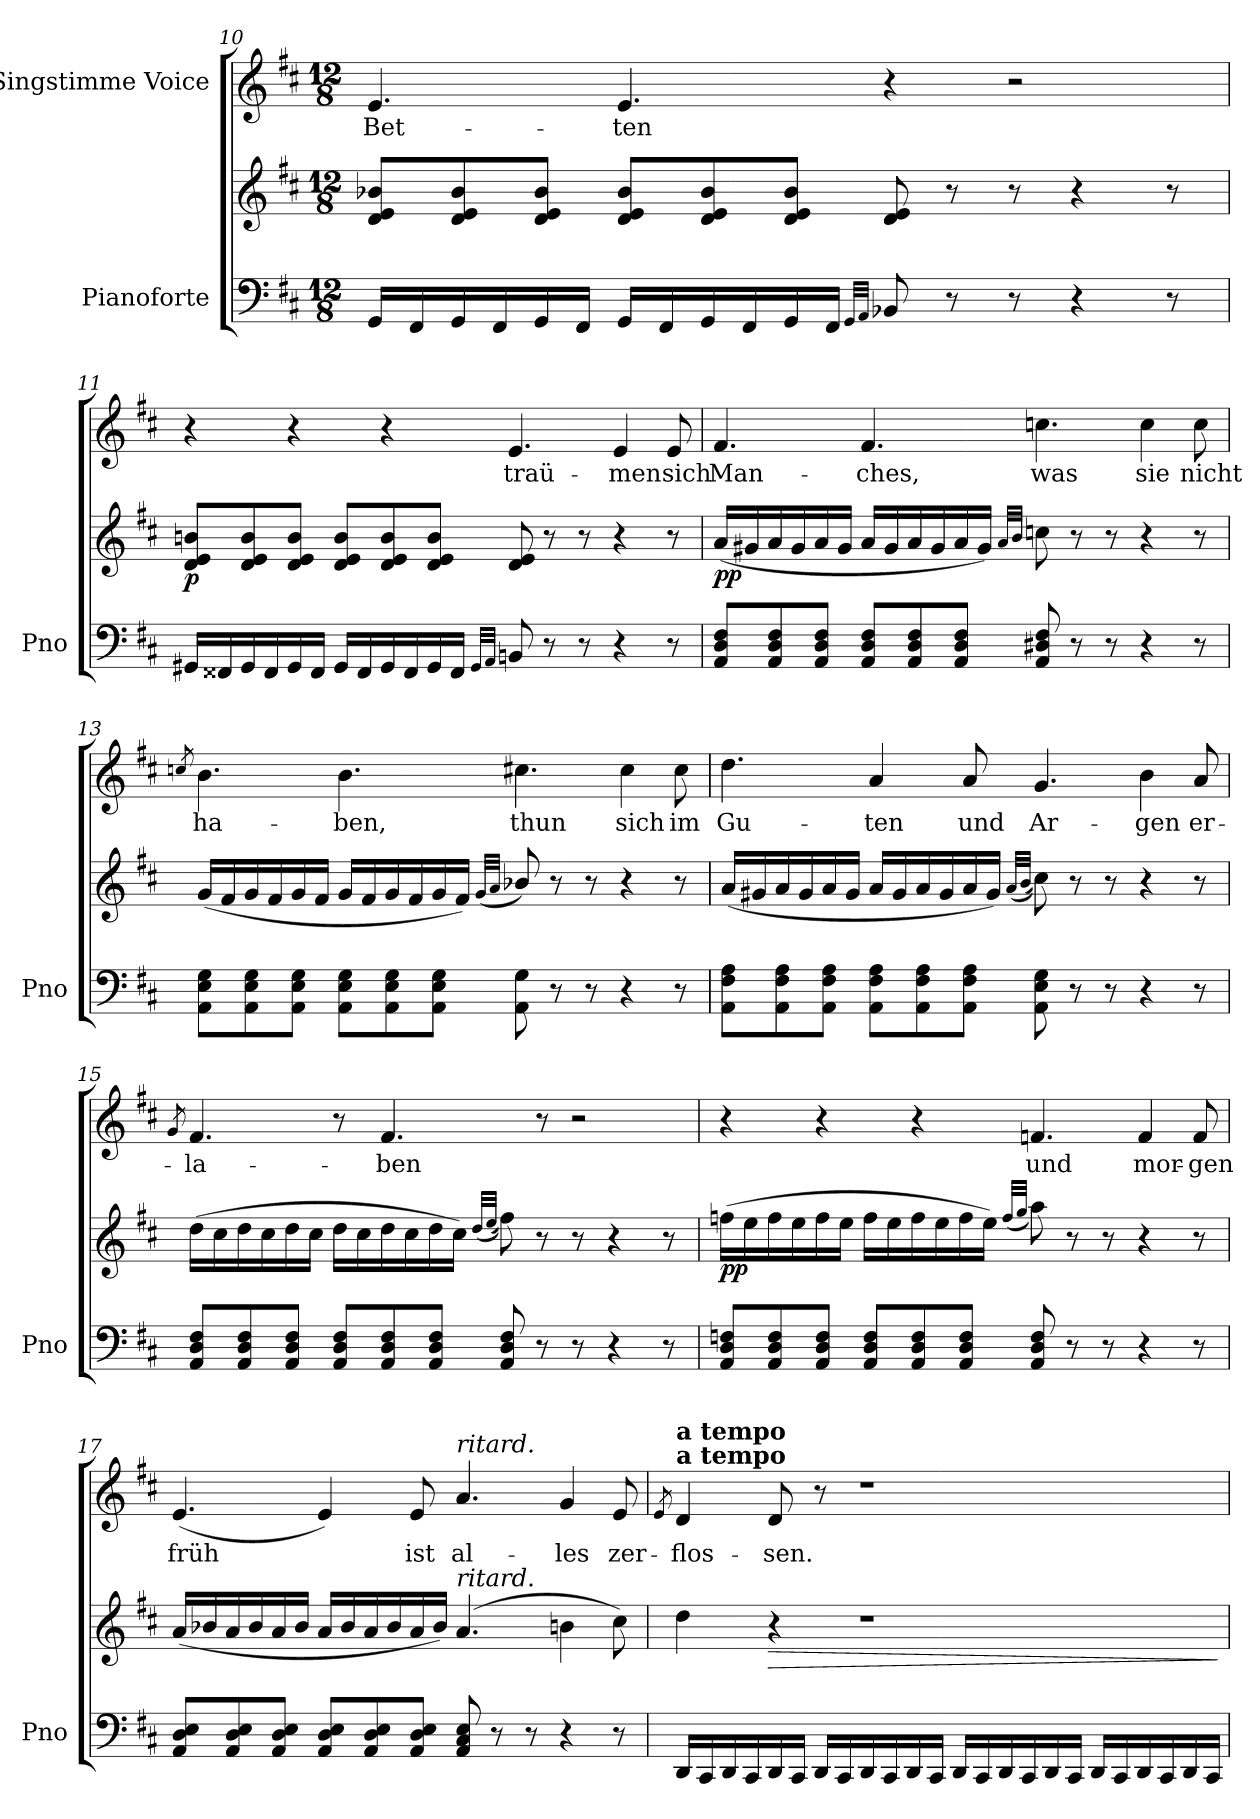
**kern	**kern	**dynam	**kern	**text
*part2	*part2	*part2	*part1	*part1
*staff3	*staff2	*staff2/3	*staff1	*staff1
*I"Pianoforte	*	*	*I"Singstimme Voice	*
*I'Pno	*	*	*	*
*clefF4	*clefG2	*	*clefG2	*
*k[f#c#]	*k[f#c#]	*	*k[f#c#]	*
*M12/8	*M12/8	*	*M12/8	*
=10	=10	=10	=10	=10
!	!	!	!	!LO:LY:b
16GG/LL	8d/ 8e/ 8b-X/L	.	4.e/	Bet-
16FF#/	.	.	.	.
16GG/	8d/ 8e/ 8b-/	.	.	.
16FF#/	.	.	.	.
16GG/	8d/ 8e/ 8b-/J	.	.	.
16FF#/JJ	.	.	.	.
!	!	!	!	!LO:LY:b
16GG/LL	8d/ 8e/ 8b-/L	.	4.e/	-ten
16FF#/	.	.	.	.
16GG/	8d/ 8e/ 8b-/	.	.	.
16FF#/	.	.	.	.
16GG/	8d/ 8e/ 8b-/J	.	.	.
16FF#/JJ	.	.	.	.
32qGG/LLL	.	.	.	.
32qAA/JJJ	.	.	.	.
8BB-X/	8d/ 8e/	.	4r	.
8r	8r	.	.	.
8r	8r	.	2r	.
4r	4r	.	.	.
8r	8r	.	.	.
!!LO:LB:g=z
=11	=11	=11	=11	=11
!	!	!LO:DY:b	!	!
16GG#X/LL	8d/ 8e/ 8bn/L	p	4r	.
16FF##X/	.	.	.	.
16GG#/	8d/ 8e/ 8b/	.	.	.
16FF##/	.	.	.	.
16GG#/	8d/ 8e/ 8b/J	.	4r	.
16FF##/JJ	.	.	.	.
16GG#/LL	8d/ 8e/ 8b/L	.	.	.
16FF##/	.	.	.	.
16GG#/	8d/ 8e/ 8b/	.	4r	.
16FF##/	.	.	.	.
16GG#/	8d/ 8e/ 8b/J	.	.	.
16FF##/JJ	.	.	.	.
32qGG#/LLL	.	.	.	.
32qAA/JJJ	.	.	.	.
!	!	!	!	!LO:LY:b
8BBn/	8d/ 8e/	.	4.e/	traü-
8r	8r	.	.	.
8r	8r	.	.	.
!	!	!	!	!LO:LY:b
4r	4r	.	4e/	-men
!	!	!	!	!LO:LY:b
8r	8r	.	8e/	sich
=12	=12	=12	=12	=12
!	!	!LO:DY:b	!	!LO:LY:b
8AA/ 8D/ 8F#/L	(16a/LL	pp	4.f#/	Man-
.	16g#X/	.	.	.
8AA/ 8D/ 8F#/	16a/	.	.	.
.	16g#/	.	.	.
8AA/ 8D/ 8F#/J	16a/	.	.	.
.	16g#/JJ	.	.	.
!	!	!	!	!LO:LY:b
8AA/ 8D/ 8F#/L	16a/LL	.	4.f#/	-ches,
.	16g#/	.	.	.
8AA/ 8D/ 8F#/	16a/	.	.	.
.	16g#/	.	.	.
8AA/ 8D/ 8F#/J	16a/	.	.	.
.	16g#/JJ)	.	.	.
.	32qa/LLL	.	.	.
.	32qb/JJJ	.	.	.
!	!	!	!	!LO:LY:b
8AA/ 8D#X/ 8F#/	8ccn\	.	4.ccn\	was
8r	8r	.	.	.
8r	8r	.	.	.
!	!	!	!	!LO:LY:b
4r	4r	.	4cc\	sie
!	!	!	!	!LO:LY:b
8r	8r	.	8cc\	nicht
!!LO:LB:g=z
=13	=13	=13	=13	=13
.	.	.	8qccn/	.
!	!	!	!	!LO:LY:b
8AA\ 8E\ 8G\L	(16g/LL	.	4.b\	ha-
.	16f#/	.	.	.
8AA\ 8E\ 8G\	16g/	.	.	.
.	16f#/	.	.	.
8AA\ 8E\ 8G\J	16g/	.	.	.
.	16f#/JJ	.	.	.
!	!	!	!	!LO:LY:b
8AA\ 8E\ 8G\L	16g/LL	.	4.b\	-ben,
.	16f#/	.	.	.
8AA\ 8E\ 8G\	16g/	.	.	.
.	16f#/	.	.	.
8AA\ 8E\ 8G\J	16g/	.	.	.
.	16f#/JJ)	.	.	.
.	(32qg/LLL	.	.	.
.	32qa/JJJ	.	.	.
!	!	!	!	!LO:LY:b
8AA\ 8G\	8b-X/)	.	4.cc#X\	thun
8r	8r	.	.	.
8r	8r	.	.	.
!	!	!	!	!LO:LY:b
4r	4r	.	4cc#\	sich
!	!	!	!	!LO:LY:b
8r	8r	.	8cc#\	im
=14	=14	=14	=14	=14
!	!	!	!	!LO:LY:b
8AA\ 8F#\ 8A\L	(16a/LL	.	4.dd\	Gu-
.	16g#X/	.	.	.
8AA\ 8F#\ 8A\	16a/	.	.	.
.	16g#/	.	.	.
8AA\ 8F#\ 8A\J	16a/	.	.	.
.	16g#/JJ	.	.	.
!	!	!	!	!LO:LY:b
8AA\ 8F#\ 8A\L	16a/LL	.	4a/	-ten
.	16g#/	.	.	.
8AA\ 8F#\ 8A\	16a/	.	.	.
.	16g#/	.	.	.
!	!	!	!	!LO:LY:b
8AA\ 8F#\ 8A\J	16a/	.	8a/	und
.	16g#/JJ)	.	.	.
.	(32qa/LLL	.	.	.
.	(32qb/JJJ	.	.	.
!	!	!	!	!LO:LY:b
8AA\ 8E\ 8G\	8cc#\))	.	4.g/	Ar-
8r	8r	.	.	.
8r	8r	.	.	.
!	!	!	!	!LO:LY:b
4r	4r	.	4b\	-gen
!	!	!	!	!LO:LY:b
8r	8r	.	8a/	er-
!!LO:PB:g=z
=15	=15	=15	=15	=15
.	.	.	8qg/	.
!	!	!	!	!LO:LY:b
8AA/ 8D/ 8F#/L	(16dd\LL	.	4.f#/	-la-
.	16cc#\	.	.	.
8AA/ 8D/ 8F#/	16dd\	.	.	.
.	16cc#\	.	.	.
8AA/ 8D/ 8F#/J	16dd\	.	.	.
.	16cc#\JJ	.	.	.
8AA/ 8D/ 8F#/L	16dd\LL	.	8r	.
.	16cc#\	.	.	.
!	!	!	!	!LO:LY:b
8AA/ 8D/ 8F#/	16dd\	.	4.f#/	-ben
.	16cc#\	.	.	.
8AA/ 8D/ 8F#/J	16dd\	.	.	.
.	16cc#\JJ)	.	.	.
.	(32qdd/LLL	.	.	.
.	(32qee/JJJ	.	.	.
8AA/ 8D/ 8F#/	8ff#\))	.	.	.
8r	8r	.	8r	.
8r	8r	.	2r	.
4r	4r	.	.	.
8r	8r	.	.	.
=16	=16	=16	=16	=16
!	!	!LO:DY:b	!	!
8AA/ 8D/ 8Fn/L	(16ffn\LL	pp	4r	.
.	16ee\	.	.	.
8AA/ 8D/ 8F/	16ff\	.	.	.
.	16ee\	.	.	.
8AA/ 8D/ 8F/J	16ff\	.	4r	.
.	16ee\JJ	.	.	.
8AA/ 8D/ 8F/L	16ff\LL	.	.	.
.	16ee\	.	.	.
8AA/ 8D/ 8F/	16ff\	.	4r	.
.	16ee\	.	.	.
8AA/ 8D/ 8F/J	16ff\	.	.	.
.	16ee\JJ)	.	.	.
.	(32qff/LLL	.	.	.
.	32qgg/JJJ	.	.	.
!	!	!	!	!LO:LY:b
8AA/ 8D/ 8F/	8aa\)	.	4.fn/	und
8r	8r	.	.	.
8r	8r	.	.	.
!	!	!	!	!LO:LY:b
4r	4r	.	4f/	mor-
!	!	!	!	!LO:LY:b
8r	8r	.	8f/	-gen
!!LO:LB:g=z
=17	=17	=17	=17	=17
!	!	!	!	!LO:LY:b
8AA/ 8D/ 8E/L	(16a/LL	.	(4.e/	früh
.	16b-X/	.	.	.
8AA/ 8D/ 8E/	16a/	.	.	.
.	16b-/	.	.	.
8AA/ 8D/ 8E/J	16a/	.	.	.
.	16b-/JJ	.	.	.
8AA/ 8D/ 8E/L	16a/LL	.	4e/)	.
.	16b-/	.	.	.
8AA/ 8D/ 8E/	16a/	.	.	.
.	16b-/	.	.	.
*	*	*	*MM100	*
!	!	!	!	!LO:LY:b
8AA/ 8D/ 8E/J	16a/	.	8e/	ist
.	16b-/JJ)	.	.	.
*	*	*	*MM95	*
!	!	!	!LO:TX:a:i:t=ritard.	!
!	!LO:TX:a:i:t=ritard.	!	!	!
!	!	!	!	!LO:LY:b
8AA/ 8C#/ 8E/	(4.a/	.	4.a/	al-
8r	.	.	.	.
8r	.	.	.	.
*	*	*	*MM80	*
!	!	!	!	!LO:LY:b
4r	4bn\	.	4g/	-les
*	*	*	*MM70	*
!	!	!	!	!LO:LY:b
8r	8cc#\)	.	8e/	zer-
=18	=18	=18	=18	=18
*	*	*	*MM60	*
.	.	.	8qe/	.
!	!	!	!LO:TX:a:B:t=a tempo	!
!	!	!	!LO:TX:a:B:t=a tempo	!
!	!	!	!	!LO:LY:b
16DD/LL	4dd\	.	4d/	-flos-
16CC#/	.	.	.	.
16DD/	.	.	.	.
16CC#/	.	.	.	.
!	!	!LO:HP:b	!	!LO:LY:b
16DD/	4r	>	8d/	-sen.
16CC#/JJ	.	.	.	.
16DD/LL	.	.	8r	.
16CC#/	.	.	.	.
16DD/	1r	.	1r	.
16CC#/	.	.	.	.
16DD/	.	.	.	.
16CC#/JJ	.	.	.	.
16DD/LL	.	.	.	.
16CC#/	.	.	.	.
16DD/	.	.	.	.
16CC#/	.	.	.	.
16DD/	.	.	.	.
16CC#/JJ	.	.	.	.
16DD/LL	.	.	.	.
16CC#/	.	.	.	.
16DD/	.	.	.	.
16CC#/	.	.	.	.
16DD/	.	.	.	.
16CC#/JJ	.	.	.	.
.	.	]	.	.
=	=	=	=	=
*-	*-	*-	*-	*-
